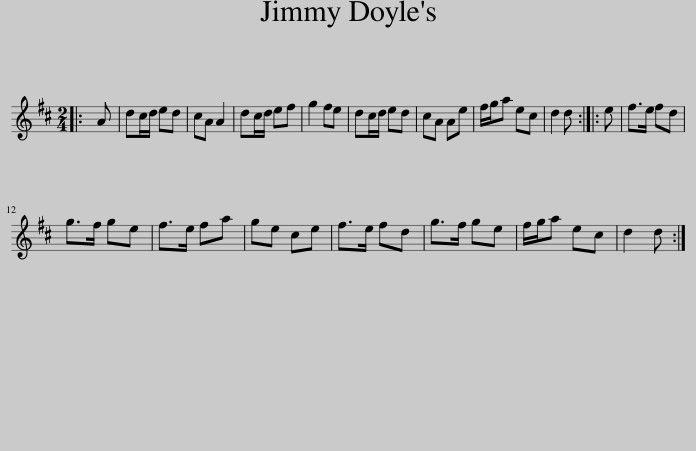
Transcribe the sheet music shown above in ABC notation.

X:1
L:1/8
M:2/4
I:linebreak $
K:D
V:1 treble
V:1
|: A | dc/d/ ed | cA A2 | dc/d/ ef | g2 fe | %5
 dc/d/ ed | cA Ae | f/g/a ec | d2 d :: e | %10
 f>e fd |$ g>f ge | f>e fa | ge ce | f>e fd | %15
 g>f ge | f/g/a ec | d2 d :| %18
